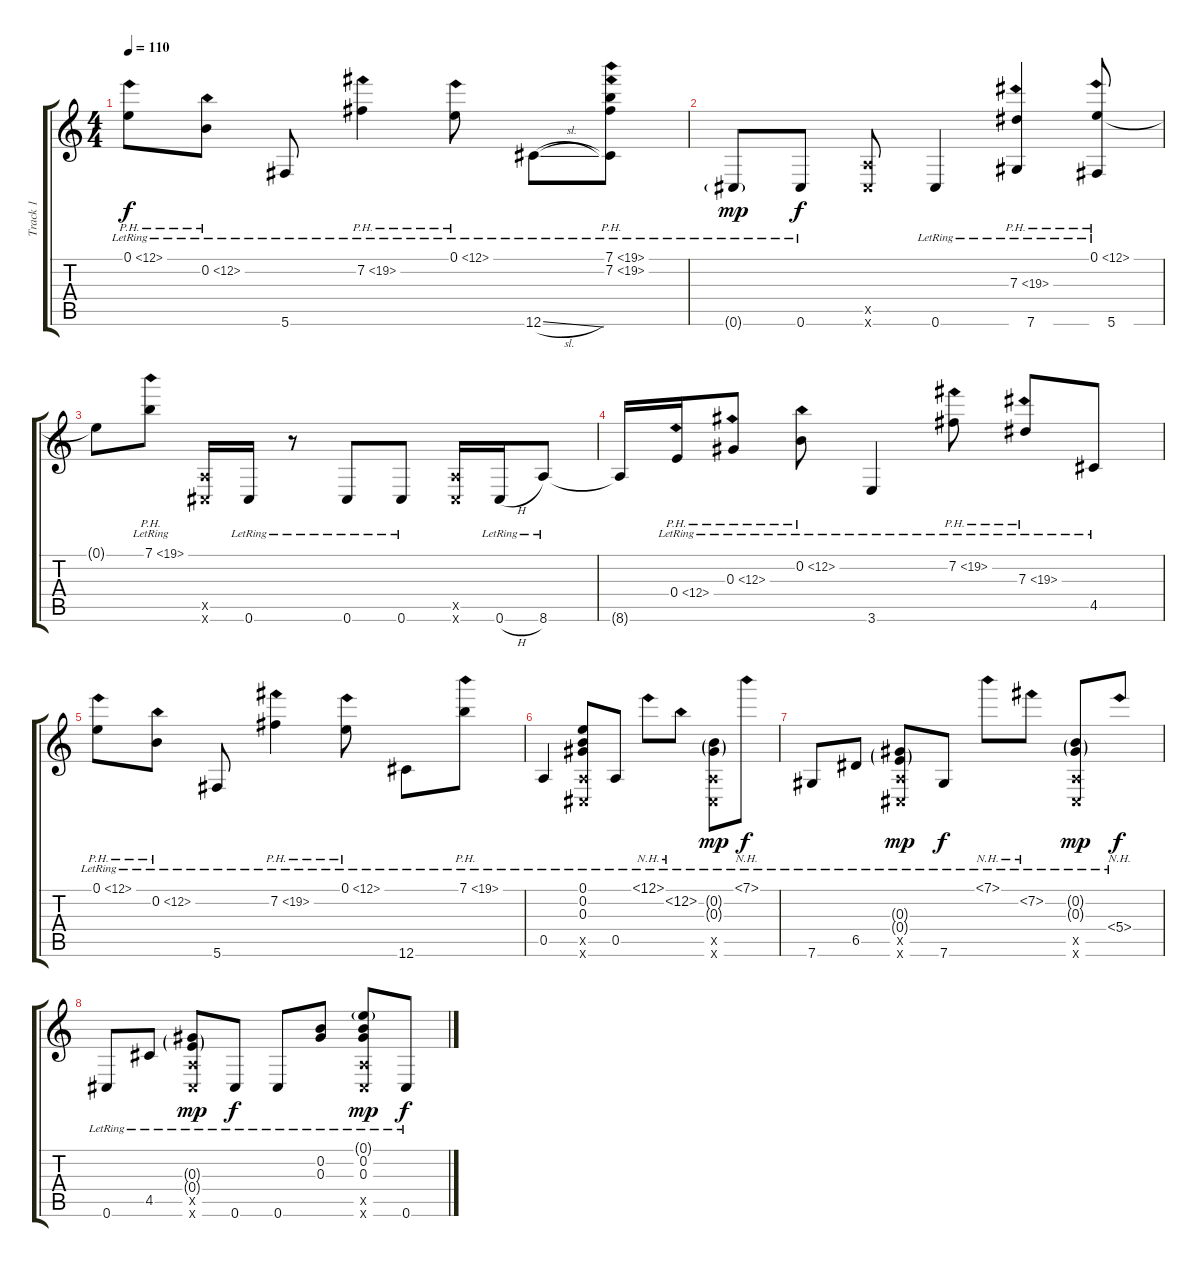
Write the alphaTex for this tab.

\track ("Track 1" "Track 1") {instrument acousticguitarsteel}
\staff {score tabs}
\tuning (E4 B3 Ab3 E3 A2 Db2) {hide}
\ts (4 4)
\tempo 110
\clef g2
\ks c
0.1{ph 12 lr}.8{dy f} 0.2{ph 12 lr}.8 5.6{lr}.8 7.2{ph 12 lr}.4 0.1{ph 12 lr}.8 12.6{sl lr}.8 (7.1{ph 12 lr} 7.2{ph 12 lr} 12.6{t}).8 |
0.6{g lr}.8{dy mp} 0.6{lr}.8{dy f} (0.5{x} 0.6{x}).8 0.6{lr}.4 (7.3{ph 12 lr} 7.6{lr}).4 (0.1{ph 12 lr} 5.6{lr}).8 |
0.1{t}.8 7.1{ph 12 lr}.8 (0.5{x} 0.6{x}).16 0.6{lr}.16 r.8 0.6{lr}.8 0.6{lr}.8 (0.5{x} 0.6{x}).16 0.6{h lr}.16 8.6{lr}.8 |
8.6{t}.16 0.4{ph 12 lr}.16 0.3{ph 12 lr}.8 0.2{ph 12 lr}.8 3.6{lr}.4 7.2{ph 12 lr}.8 7.3{ph 12 lr}.8 4.5{lr}.8 |
0.1{ph 12 lr}.8 0.2{ph 12 lr}.8 5.6{lr}.8 7.2{ph 12 lr}.4 0.1{ph 12 lr}.8 12.6{lr}.8 7.1{ph 12 lr}.8 |
0.5{lr}.4 (0.1{lr} 0.2{lr} 0.3{lr} 0.5{x} 0.6{x}).8 0.5{lr}.8 12.1{nh lr}.8 12.2{nh lr}.8 (0.2{g lr} 0.3{g lr} 0.5{x} 0.6{x}).8{dy mp} 7.1{nh lr}.8{dy f} |
7.6{lr}.8 6.5{lr}.8 (0.3{g lr} 0.4{g lr} 0.5{x} 0.6{x}).8{dy mp} 7.6{lr}.8{dy f} 7.1{nh lr}.8 7.2{nh lr}.8 (0.2{g lr} 0.3{g lr} 0.5{x} 0.6{x}).8{dy mp} 5.4{nh lr}.8{dy f} |
0.6{lr}.8 4.5{lr}.8 (0.3{g lr} 0.4{g lr} 0.5{x} 0.6{x}).8{dy mp} 0.6{lr}.8{dy f} 0.6{lr}.8 (0.2{lr} 0.3{lr}).8 (0.1{g lr} 0.2{lr} 0.3{lr} 0.5{x} 0.6{x}).8{dy mp} 0.6{lr}.8{dy f}
